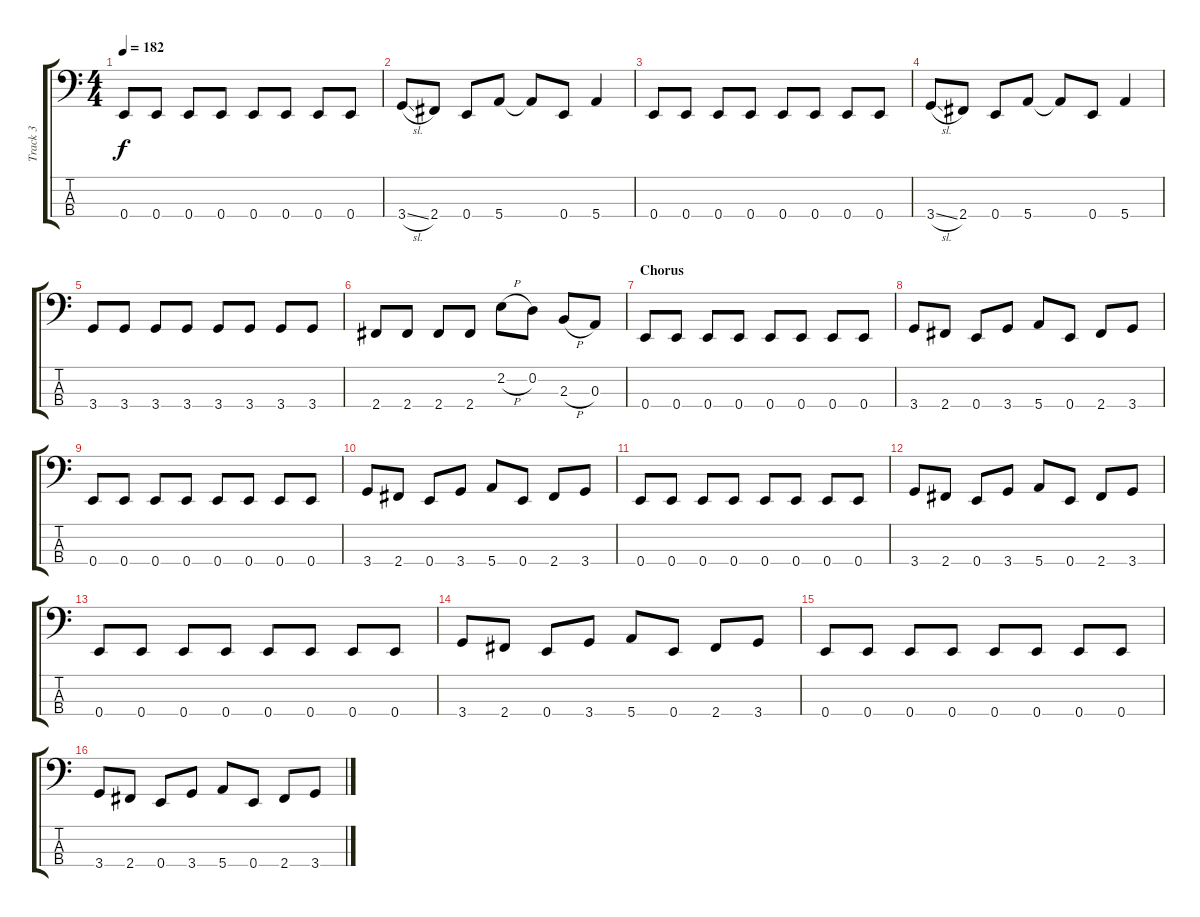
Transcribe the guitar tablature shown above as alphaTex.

\track ("Track 3" "Track 3") {instrument electricbassfinger}
\staff {score tabs}
\tuning (G2 D2 A1 E1) {hide}
\ts (4 4)
\tempo 182
\clef f4
\ks c
0.4.8{dy f} 0.4.8 0.4.8 0.4.8 0.4.8 0.4.8 0.4.8 0.4.8 |
3.4{sl}.8 2.4.8 0.4.8 5.4.8 5.4{t}.8 0.4.8 5.4.4 |
0.4.8 0.4.8 0.4.8 0.4.8 0.4.8 0.4.8 0.4.8 0.4.8 |
3.4{sl}.8 2.4.8 0.4.8 5.4.8 5.4{t}.8 0.4.8 5.4.4 |
3.4.8 3.4.8 3.4.8 3.4.8 3.4.8 3.4.8 3.4.8 3.4.8 |
2.4.8 2.4.8 2.4.8 2.4.8 2.2{h}.8 0.2.8 2.3{h}.8 0.3.8 |
\section ("" "Chorus")
0.4.8 0.4.8 0.4.8 0.4.8 0.4.8 0.4.8 0.4.8 0.4.8 |
3.4.8 2.4.8 0.4.8 3.4.8 5.4.8 0.4.8 2.4.8 3.4.8 |
0.4.8 0.4.8 0.4.8 0.4.8 0.4.8 0.4.8 0.4.8 0.4.8 |
3.4.8 2.4.8 0.4.8 3.4.8 5.4.8 0.4.8 2.4.8 3.4.8 |
0.4.8 0.4.8 0.4.8 0.4.8 0.4.8 0.4.8 0.4.8 0.4.8 |
3.4.8 2.4.8 0.4.8 3.4.8 5.4.8 0.4.8 2.4.8 3.4.8 |
0.4.8 0.4.8 0.4.8 0.4.8 0.4.8 0.4.8 0.4.8 0.4.8 |
3.4.8 2.4.8 0.4.8 3.4.8 5.4.8 0.4.8 2.4.8 3.4.8 |
0.4.8 0.4.8 0.4.8 0.4.8 0.4.8 0.4.8 0.4.8 0.4.8 |
3.4.8 2.4.8 0.4.8 3.4.8 5.4.8 0.4.8 2.4.8 3.4.8
